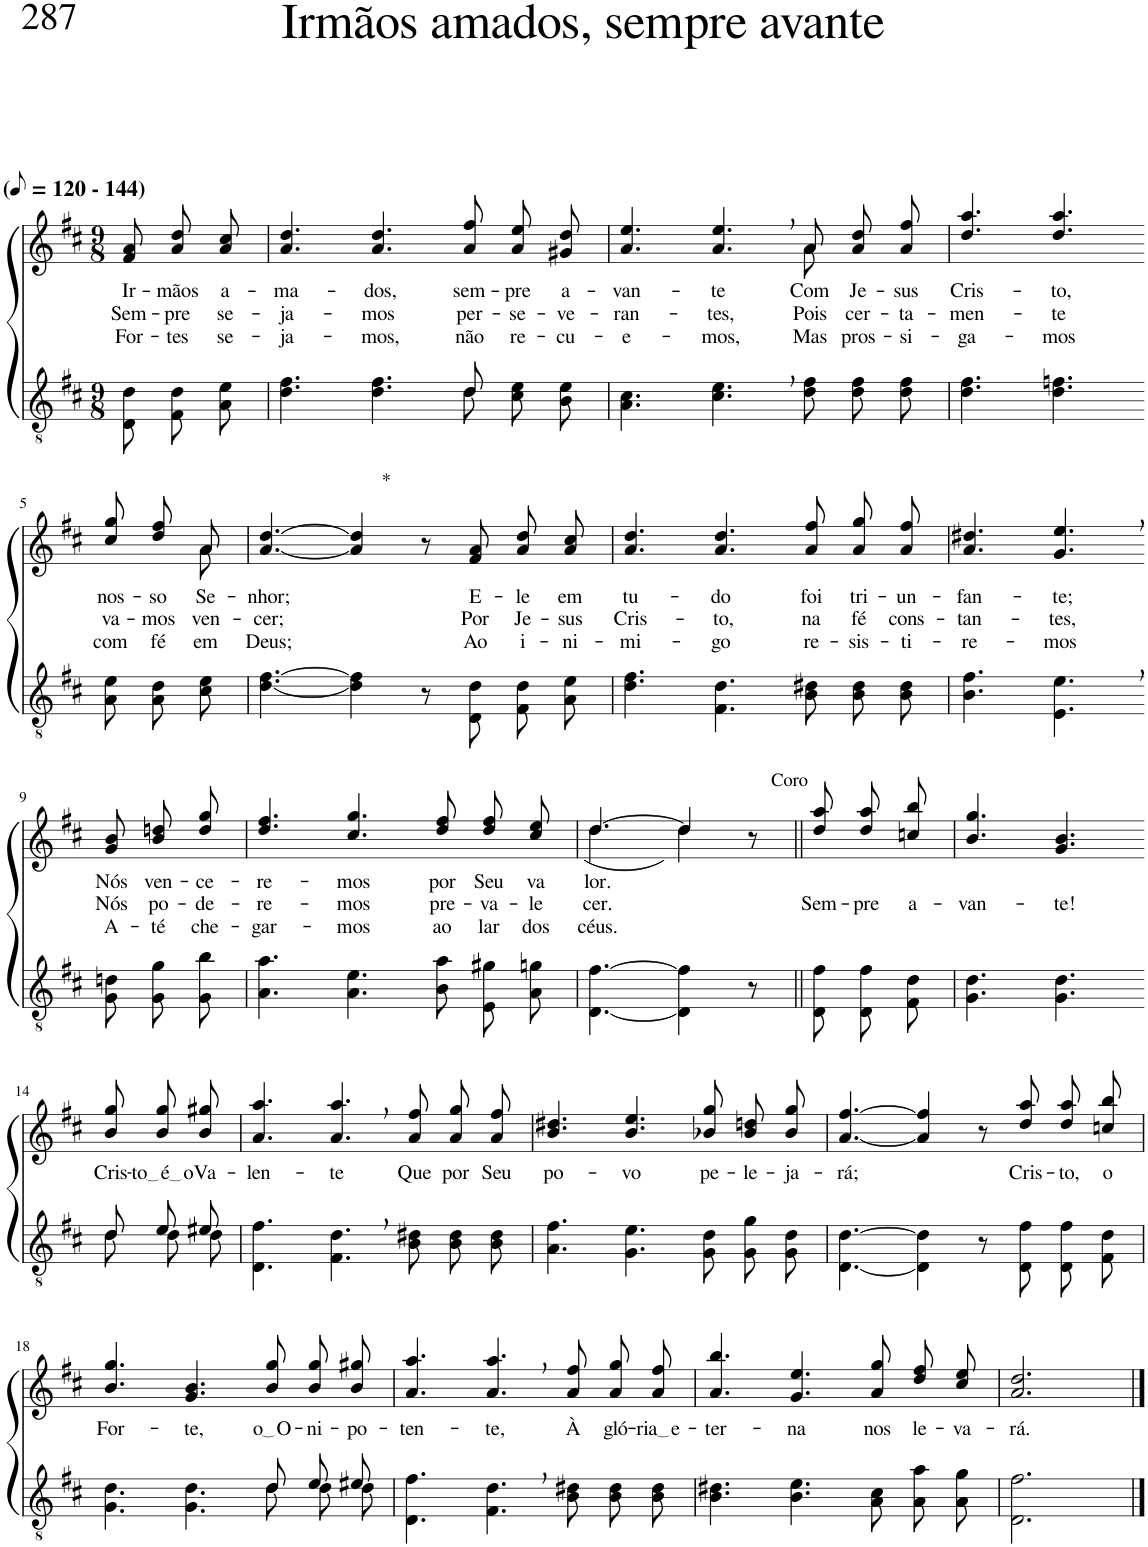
**kern	**kern	**text	**text	**text
*part2	*part1	*part1	*part1	*part1
*staff2	*staff1	*staff1	*staff1	*staff1
*I"Parte III e IV	*I"Parte I e II	*	*	*
*clefGv2	*clefG2	*	*	*
*Trd4c7	*Trd4c7	*	*	*
*k[f#c#]	*k[f#c#]	*	*	*
*M9/8	*M9/8	*	*	*
*MM60	*MM60	*	*	*
=1	=1	=1	=1	=1
!	!LO:TX:a:B:t=(	!	!	!
!	!LO:TX:a:B:t=- 144)	!	!	!
!	!	!LO:LY:b	!LO:LY:b	!LO:LY:b
8D/ 8d/L	8f#/ 8a/L	Ir-	Sem-	For-
!	!	!LO:LY:b	!LO:LY:b	!LO:LY:b
8F#/ 8d/	8a/ 8dd/	-mãos	-pre	-tes
!	!	!LO:LY:b	!LO:LY:b	!LO:LY:b
8A/ 8e/J	8a/ 8cc#/J	a-	se-	se-
=2	=2	=2	=2	=2
*^	*	*	*	*
!	!	!	!LO:LY:b	!LO:LY:b	!LO:LY:b
4.d\ 4.f#\	2.ryy	4.a/ 4.dd/	-ma-	-ja-	-ja-
!	!	!	!LO:LY:b	!LO:LY:b	!LO:LY:b
4.d\ 4.f#\	.	4.a/ 4.dd/	-dos,	-mos	-mos,
!	!	!	!LO:LY:b	!LO:LY:b	!LO:LY:b
8d\L	8d/	8a\ 8ff#\L	sem-	per-	não
!	!	!	!LO:LY:b	!LO:LY:b	!LO:LY:b
8c#\ 8e\	4ryy	8a\ 8ee\	-pre	-se-	re-
!	!	!	!LO:LY:b	!LO:LY:b	!LO:LY:b
8B\ 8e\J	.	8g#X\ 8dd\J	a-	-ve-	-cu-
*v	*v	*	*	*	*
=3	=3	=3	=3	=3
!	!	!LO:LY:b	!LO:LY:b	!LO:LY:b
*	*^	*	*	*
4.A\ 4.c#\	4.a/ 4.ee/	2.ryy	-van-	-ran-	-e-
!	!	!	!LO:LY:b	!LO:LY:b	!LO:LY:b
4.c#\, 4.e\,	4.a/, 4.ee/,	.	-te	-tes,	-mos,
!	!	!	!LO:LY:b	!LO:LY:b	!LO:LY:b
8d\ 8f#\L	8a\L	8a\	Com	Pois	Mas
!	!	!	!LO:LY:b	!LO:LY:b	!LO:LY:b
8d\ 8f#\	8a\ 8dd\	4ryy	Je-	cer-	pros-
!	!	!	!LO:LY:b	!LO:LY:b	!LO:LY:b
8d\ 8f#\J	8a\ 8ff#\J	.	-sus	-ta-	-si-
*	*v	*v	*	*	*
=4	=4	=4	=4	=4
!	!	!LO:LY:b	!LO:LY:b	!LO:LY:b
4.d\ 4.f#\	4.dd/ 4.aa/	Cris-	-men-	-ga-
!	!	!LO:LY:b	!LO:LY:b	!LO:LY:b
4.d\ 4.fn\	4.dd/ 4.aa/	-to,	-te	-mos
!!LO:LB:g=z
=5-	=5-	=5-	=5-	=5-
!	!	!LO:LY:b	!LO:LY:b	!LO:LY:b
*	*^	*	*	*
8A\ 8e\L	8cc#\ 8gg\L	4ryy	nos-	va-	com
!	!	!	!LO:LY:b	!LO:LY:b	!LO:LY:b
8A\ 8d\	8dd\ 8ff#\	.	-so	-mos	fé
!	!	!	!LO:LY:b	!LO:LY:b	!LO:LY:b
8c#\ 8e\J	8a\J	8a\	Se-	ven-	em
=6	=6	=6	=6	=6	=6
!	!	!	!LO:LY:b	!LO:LY:b	!LO:LY:b
*	*v	*v	*	*	*
[4.d\ [4.f#\	[4.a/ [4.dd/	-nhor;	-cer;	Deus;
!	!LO:TX:a:t=*	!	!	!
4d\] 4f#\]	4a/] 4dd/]	.	.	.
8r	8r	.	.	.
!	!	!LO:LY:b	!LO:LY:b	!LO:LY:b
8D/ 8d/L	8f#/ 8a/L	E-	Por	Ao
!	!	!LO:LY:b	!LO:LY:b	!LO:LY:b
8F#/ 8d/	8a/ 8dd/	-le	Je-	i-
!	!	!LO:LY:b	!LO:LY:b	!LO:LY:b
8A/ 8e/J	8a/ 8cc#/J	em	-sus	-ni-
=7	=7	=7	=7	=7
!	!	!LO:LY:b	!LO:LY:b	!LO:LY:b
4.d\ 4.f#\	4.a/ 4.dd/	tu-	Cris-	-mi-
!	!	!LO:LY:b	!LO:LY:b	!LO:LY:b
4.F#\ 4.d\	4.a/ 4.dd/	-do	-to,	-go
!	!	!LO:LY:b	!LO:LY:b	!LO:LY:b
8B\ 8d#X\L	8a\ 8ff#\L	foi	na	re-
!	!	!LO:LY:b	!LO:LY:b	!LO:LY:b
8B\ 8d#\	8a\ 8gg\	tri-	fé	-sis-
!	!	!LO:LY:b	!LO:LY:b	!LO:LY:b
8B\ 8d#\J	8a\ 8ff#\J	-un-	cons-	-ti-
=8	=8	=8	=8	=8
!	!	!LO:LY:b	!LO:LY:b	!LO:LY:b
4.B\ 4.f#\	4.a/ 4.dd#X/	-fan-	-tan-	-re-
!	!	!LO:LY:b	!LO:LY:b	!LO:LY:b
4.E\, 4.e\,	4.g/, 4.ee/,	-te;	-tes,	-mos
!!LO:LB:g=z
=9-	=9-	=9-	=9-	=9-
!	!	!LO:LY:b	!LO:LY:b	!LO:LY:b
8G\ 8dn\L	8g\ 8b\L	Nós	Nós	A-
!	!	!LO:LY:b	!LO:LY:b	!LO:LY:b
8G\ 8g\	8b\ 8ddn\	ven-	po-	-té
!	!	!LO:LY:b	!LO:LY:b	!LO:LY:b
8G\ 8b\J	8dd\ 8gg\J	-ce-	-de-	che-
=10	=10	=10	=10	=10
!	!	!LO:LY:b	!LO:LY:b	!LO:LY:b
4.A\ 4.a\	4.dd/ 4.ff#/	-re-	-re-	-gar-
!	!	!LO:LY:b	!LO:LY:b	!LO:LY:b
4.A\ 4.e\	4.cc#/ 4.gg/	-mos	-mos	-mos
!	!	!LO:LY:b	!LO:LY:b	!LO:LY:b
8B\ 8a\L	8dd\ 8ff#\L	por	pre-	ao
!	!	!LO:LY:b	!LO:LY:b	!LO:LY:b
8E\ 8g#X\	8dd\ 8ff#\	Seu	-va-	lar
!	!	!LO:LY:b	!LO:LY:b	!LO:LY:b
8A\ 8gn\J	8cc#\ 8ee\J	va-	-le-	dos
=11	=11	=11	=11	=11
*	*^	*	*	*
!	!	!	!LO:LY:b	!LO:LY:b	!LO:LY:b
[4.D\ [4.f#\	([4.dd/	4.dd\	-lor.	-cer.	céus.
4D\] 4f#\]	4dd/]	4dd\)	.	.	.
!	!LO:TX:a:t=Coro	!	!	!	!
8r	8r	8ryy	.	.	.
=12||	=12||	=12||	=12||	=12||	=12||
!	!	!	!	!LO:LY:b	!
*	*v	*v	*	*	*
8D/ 8f#/L	8dd\ 8aa\L	.	Sem-	.
!	!	!	!LO:LY:b	!
8D/ 8f#/	8dd\ 8aa\	.	-pre	.
!	!	!	!LO:LY:b	!
8F#/ 8d/J	8ccn\ 8bb\J	.	a-	.
=13	=13	=13	=13	=13
!	!	!	!LO:LY:b	!
4.G\ 4.d\	4.b/ 4.gg/	.	-van-	.
!	!	!	!LO:LY:b	!
4.G\ 4.d\	4.g/ 4.b/	.	-te!	.
!!LO:LB:g=z
=14-	=14-	=14-	=14-	=14-
*^	*	*	*	*
!	!	!	!LO:LY:b	!	!
8d/L	8d\L	8b\ 8gg\L	Cris-	.	.
!	!	!	!LO:LY:b	!	!
8e/	8d\	8b\ 8gg\	to é o	.	.
!	!	!	!LO:LY:b	!	!
8e#X/J	8d\J	8b\ 8gg#X\J	Va-	.	.
=15	=15	=15	=15	=15	=15
!	!	!	!LO:LY:b	!	!
*v	*v	*	*	*	*
4.D\ 4.f#\	4.a/ 4.aa/	-len-	.	.
!	!	!LO:LY:b	!	!
4.F#\, 4.d\,	4.a/, 4.aa/,	-te	.	.
!	!	!LO:LY:b	!	!
8B\ 8d#X\L	8a\ 8ff#\L	Que	.	.
!	!	!LO:LY:b	!	!
8B\ 8d#\	8a\ 8gg\	por	.	.
!	!	!LO:LY:b	!	!
8B\ 8d#\J	8a\ 8ff#\J	Seu	.	.
=16	=16	=16	=16	=16
!	!	!LO:LY:b	!	!
4.A\ 4.f#\	4.b/ 4.dd#X/	po-	.	.
!	!	!LO:LY:b	!	!
4.G\ 4.e\	4.b/ 4.ee/	-vo	.	.
!	!	!LO:LY:b	!	!
8G\ 8d\L	8b-X\ 8gg\L	pe-	.	.
!	!	!LO:LY:b	!	!
8G\ 8g\	8b-\ 8ddn\	-le-	.	.
!	!	!LO:LY:b	!	!
8G\ 8d\J	8b-\ 8gg\J	-ja-	.	.
=17	=17	=17	=17	=17
!	!	!LO:LY:b	!	!
[4.D\ [4.d\	[4.a/ [4.ff#/	-rá;	.	.
4D\] 4d\]	4a/] 4ff#/]	.	.	.
8r	8r	.	.	.
!	!	!LO:LY:b	!	!
8D/ 8f#/L	8dd\ 8aa\L	Cris-	.	.
!	!	!LO:LY:b	!	!
8D/ 8f#/	8dd\ 8aa\	-to,	.	.
!	!	!LO:LY:b	!	!
8F#/ 8d/J	8ccn\ 8bb\J	o	.	.
!!LO:LB:g=z
=18	=18	=18	=18	=18
*^	*	*	*	*
!	!	!	!LO:LY:b	!	!
2.ryy	4.G\ 4.d\	4.b/ 4.gg/	For-	.	.
!	!	!	!LO:LY:b	!	!
.	4.G\ 4.d\	4.g/ 4.b/	-te,	.	.
!	!	!	!LO:LY:b	!	!
8d/L	8d\L	8b\ 8gg\L	o O	.	.
!	!	!	!LO:LY:b	!	!
8e/	8d\	8b\ 8gg\	-ni-	.	.
!	!	!	!LO:LY:b	!	!
8e#X/J	8d\J	8b\ 8gg#X\J	-po-	.	.
=19	=19	=19	=19	=19	=19
!	!	!	!LO:LY:b	!	!
*v	*v	*	*	*	*
4.D\ 4.f#\	4.a/ 4.aa/	-ten-	.	.
!	!	!LO:LY:b	!	!
4.F#\, 4.d\,	4.a/, 4.aa/,	-te,	.	.
!	!	!LO:LY:b	!	!
8B\ 8d#X\L	8a\ 8ff#\L	À	.	.
!	!	!LO:LY:b	!	!
8B\ 8d#\	8a\ 8gg\	gló-	.	.
!	!	!LO:LY:b	!	!
8B\ 8d#\J	8a\ 8ff#\J	ria e	.	.
=20	=20	=20	=20	=20
!	!	!LO:LY:b	!	!
4.B\ 4.d#X\	4.a/ 4.bb/	-ter-	.	.
!	!	!LO:LY:b	!	!
4.B\ 4.e\	4.g/ 4.ee/	-na	.	.
!	!	!LO:LY:b	!	!
8A\ 8c#\L	8a\ 8gg\L	nos	.	.
!	!	!LO:LY:b	!	!
8A\ 8a\	8dd\ 8ff#\	le-	.	.
!	!	!LO:LY:b	!	!
8A\ 8g\J	8cc#\ 8ee\J	-va-	.	.
=21	=21	=21	=21	=21
!	!	!LO:LY:b	!	!
2.D\ 2.f#\	2.a/ 2.dd/	-rá.	.	.
==	==	==	==	==
*-	*-	*-	*-	*-
